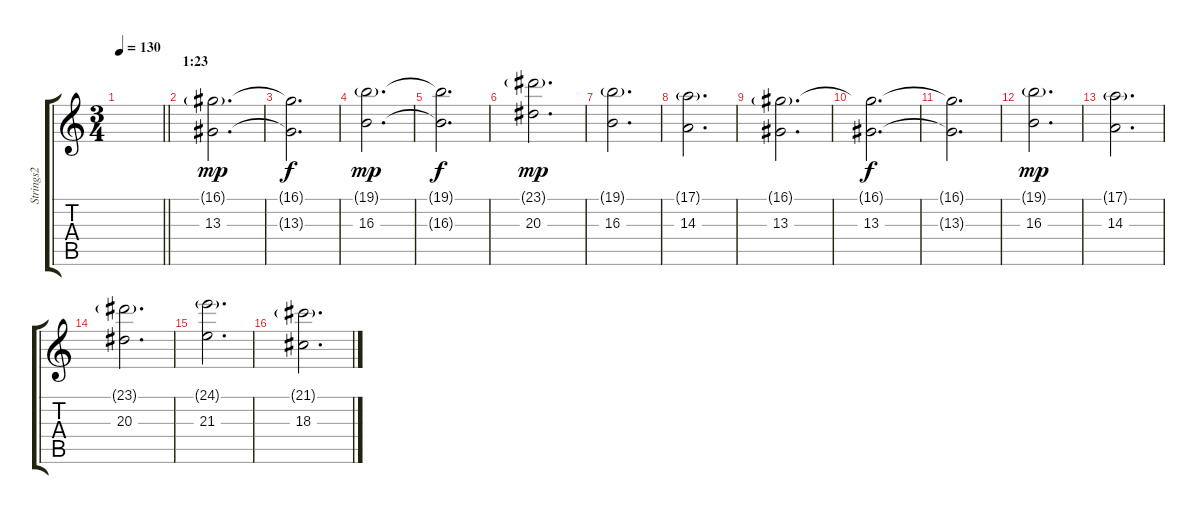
\track ("Strings2" "Strings2") {instrument synthstrings1}
\staff {score tabs}
\tuning (E4 B3 G3 D3 A2 E2) {hide}
\ts (3 4)
\tempo 130
\clef g2
\barLineRight lightlight
\ks c
|
\section ("" "1:23")
(16.1{g} 13.3).2{d dy mp} |
(16.1{t} 13.3{t}).2{d dy f} |
(19.1{g} 16.3).2{d dy mp} |
(19.1{t} 16.3{t}).2{d dy f} |
(23.1{g} 20.3).2{d dy mp} |
(19.1{g} 16.3).2{d} |
(17.1{g} 14.3).2{d} |
(16.1{g} 13.3).2{d} |
(16.1{t} 13.3).2{d dy f} |
(16.1{t} 13.3{t}).2{d} |
(19.1{g} 16.3).2{d dy mp} |
(17.1{g} 14.3).2{d} |
(23.1{g} 20.3).2{d} |
(24.1{g} 21.3).2{d} |
(21.1{g} 18.3).2{d}
